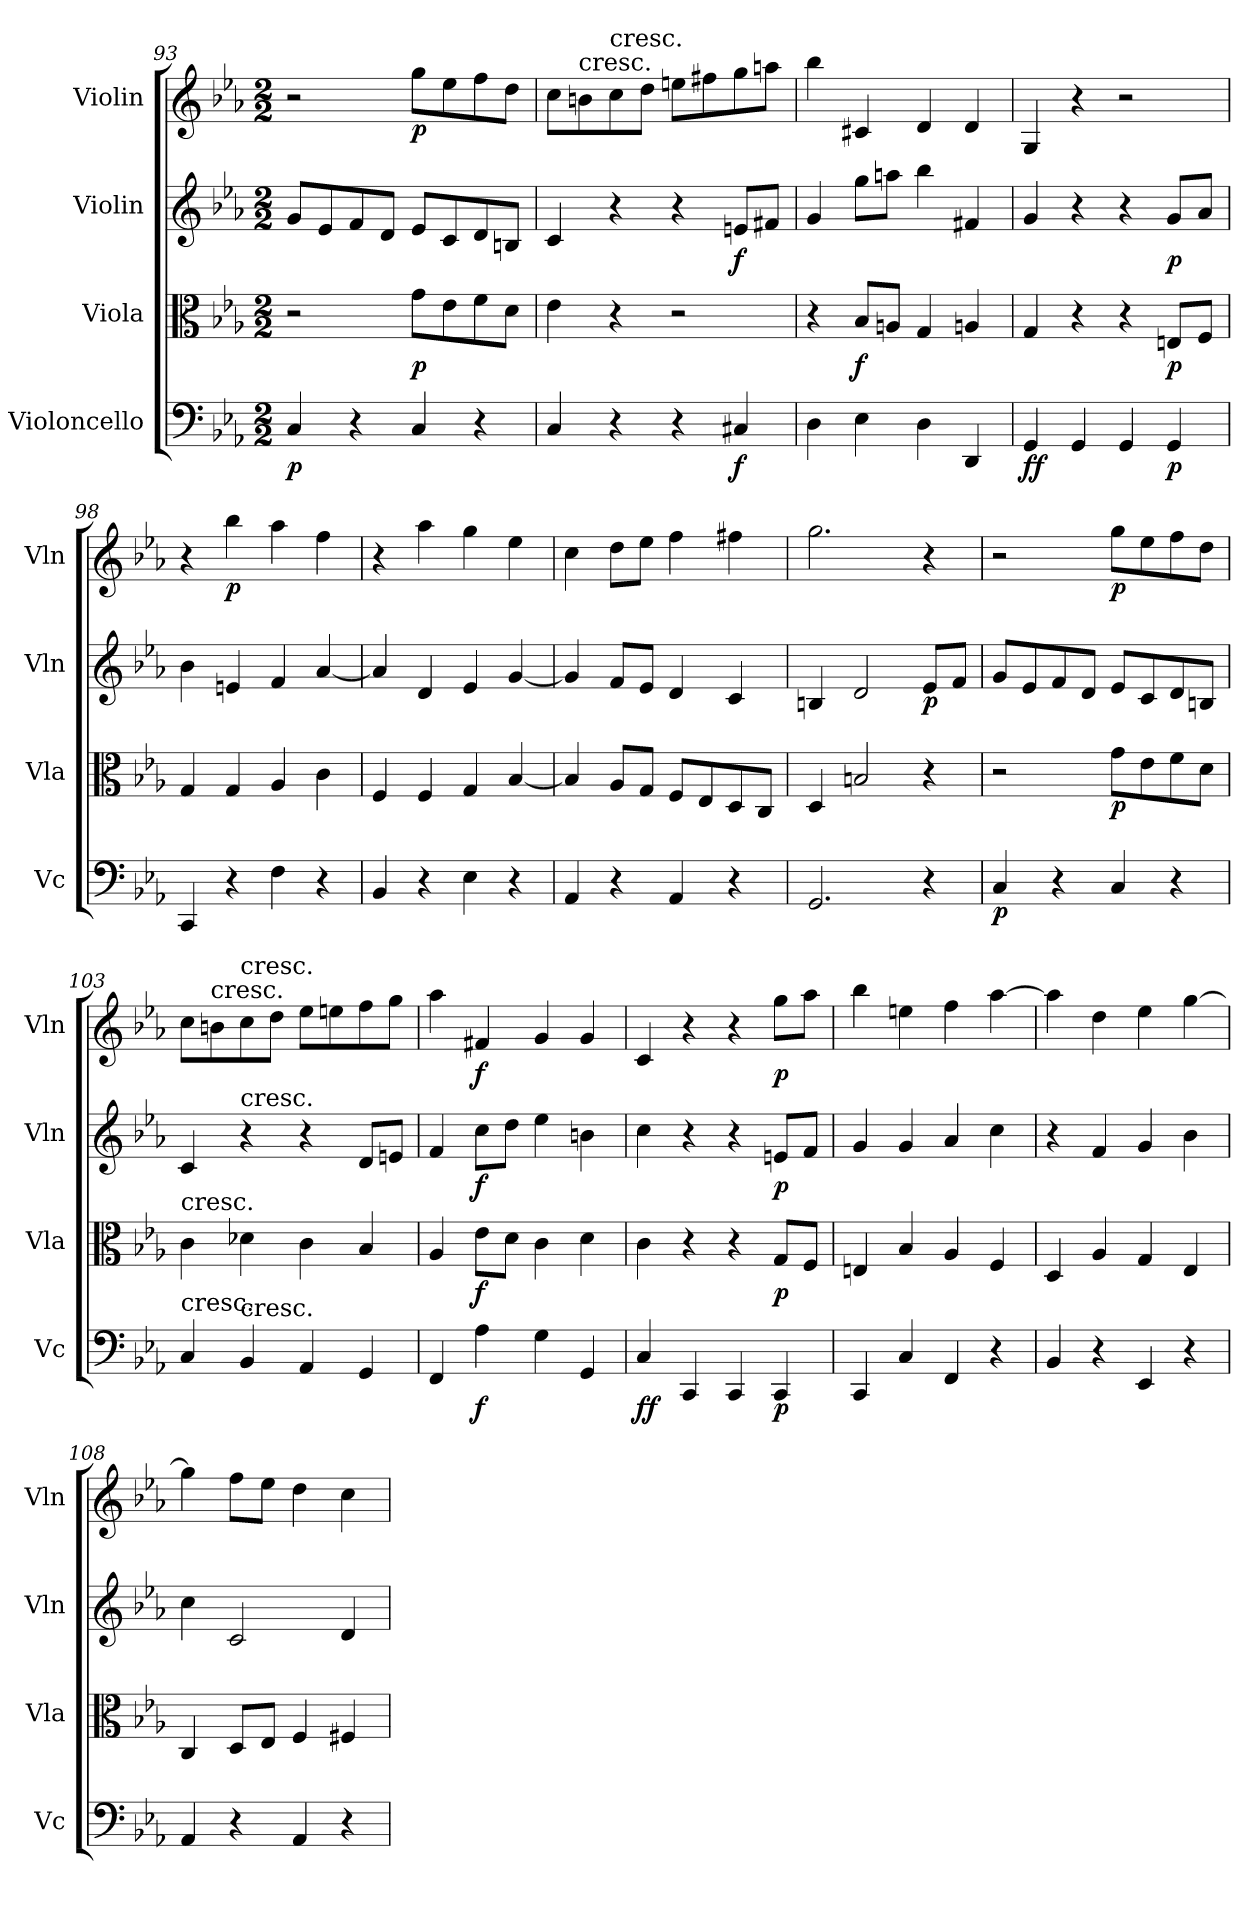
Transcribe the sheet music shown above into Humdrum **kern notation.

**kern	**dynam	**kern	**dynam	**kern	**dynam	**kern	**dynam
*part4	*part4	*part3	*part3	*part2	*part2	*part1	*part1
*staff4	*staff4	*staff3	*staff3	*staff2	*staff2	*staff1	*staff1
*I"Violoncello	*	*I"Viola	*	*I"Violin	*	*I"Violin	*
*I'Vc	*	*I'Vla	*	*I'Vln	*	*I'Vln	*
*clefF4	*	*clefC3	*	*clefG2	*	*clefG2	*
*k[b-e-a-]	*	*k[b-e-a-]	*	*k[b-e-a-]	*	*k[b-e-a-]	*
*M2/2	*	*M2/2	*	*M2/2	*	*M2/2	*
=93	=93	=93	=93	=93	=93	=93	=93
4C/	p	2r	.	8g/L	.	2r	.
.	.	.	.	8e-/	.	.	.
4r	.	.	.	8f/	.	.	.
.	.	.	.	8d/J	.	.	.
4C/	.	8g\L	p	8e-/L	.	8gg\L	p
.	.	8e-\	.	8c/	.	8ee-\	.
4r	.	8f\	.	8d/	.	8ff\	.
.	.	8d\J	.	8Bn/J	.	8dd\J	.
=94	=94	=94	=94	=94	=94	=94	=94
4C/	.	4e-\	.	4c/	.	8cc\L	.
!	!	!	!	!	!	!LO:TX:t=cresc.	!
.	.	.	.	.	.	8bn\	.
!	!	!	!	!	!	!LO:TX:t=cresc.	!
4r	.	4r	.	4r	.	8cc\	.
.	.	.	.	.	.	8dd\J	.
4r	.	2r	.	4r	.	8een\L	.
.	.	.	.	.	.	8ff#X\	.
4C#X/	f	.	.	8en/L	f	8gg\	.
.	.	.	.	8f#X/J	.	8aan\J	.
=95	=95	=95	=95	=95	=95	=95	=95
4D\	.	4r	.	4g/	.	4bb-\	.
4E-\	.	8B-/L	f	8gg\L	.	4c#X/	.
.	.	8An/J	.	8aan\J	.	.	.
4D\	.	4G/	.	4bb-\	.	4d/	.
4DD/	.	4An/	.	4f#X/	.	4d/	.
=96	=96	=96	=96	=96	=96	=96	=96
4GG/	ff	4G/	.	4g/	.	4G/	.
4GG/	.	4r	.	4r	.	4r	.
4GG/	.	4r	.	4r	.	2r	.
4GG/	p	8En/L	p	8g/L	p	.	.
.	.	8F/J	.	8a-/J	.	.	.
=98	=98	=98	=98	=98	=98	=98	=98
4CC/	.	4G/	.	4b-\	.	4r	.
4r	.	4G/	.	4en/	.	4bb-\	p
4F\	.	4A-/	.	4f/	.	4aa-\	.
4r	.	4c\	.	[4a-/	.	4ff\	.
=99	=99	=99	=99	=99	=99	=99	=99
4BB-/	.	4F/	.	4a-/]	.	4r	.
4r	.	4F/	.	4d/	.	4aa-\	.
4E-\	.	4G/	.	4e-/	.	4gg\	.
4r	.	[4B-/	.	[4g/	.	4ee-\	.
=100	=100	=100	=100	=100	=100	=100	=100
4AA-/	.	4B-/]	.	4g/]	.	4cc\	.
4r	.	8A-/L	.	8f/L	.	8dd\L	.
.	.	8G/J	.	8e-/J	.	8ee-\J	.
4AA-/	.	8F/L	.	4d/	.	4ff\	.
.	.	8E-/	.	.	.	.	.
4r	.	8D/	.	4c/	.	4ff#X\	.
.	.	8C/J	.	.	.	.	.
=101	=101	=101	=101	=101	=101	=101	=101
2.GG/	.	4D/	.	4Bn/	.	2.gg\	.
.	.	2Bn/	.	2d/	.	.	.
4r	.	4r	.	8e-/L	p	4r	.
.	.	.	.	8f/J	.	.	.
=102	=102	=102	=102	=102	=102	=102	=102
4C/	p	2r	.	8g/L	.	2r	.
.	.	.	.	8e-/	.	.	.
4r	.	.	.	8f/	.	.	.
.	.	.	.	8d/J	.	.	.
4C/	.	8g\L	p	8e-/L	.	8gg\L	p
.	.	8e-\	.	8c/	.	8ee-\	.
4r	.	8f\	.	8d/	.	8ff\	.
.	.	8d\J	.	8Bn/J	.	8dd\J	.
=103	=103	=103	=103	=103	=103	=103	=103
!	!	!LO:TX:t=cresc.	!	!	!	!	!
!LO:TX:t=cresc.	!	!	!	!	!	!	!
4C/	.	4c\	.	4c/	.	8cc\L	.
!	!	!	!	!	!	!LO:TX:t=cresc.	!
.	.	.	.	.	.	8bn\	.
!	!	!	!	!	!	!LO:TX:t=cresc.	!
!	!	!	!	!LO:TX:t=cresc.	!	!	!
!LO:TX:t=cresc.	!	!	!	!	!	!	!
4BB-/	.	4d-X\	.	4r	.	8cc\	.
.	.	.	.	.	.	8dd\J	.
4AA-/	.	4c\	.	4r	.	8ee-\L	.
.	.	.	.	.	.	8een\	.
4GG/	.	4B-/	.	8d/L	.	8ff\	.
.	.	.	.	8en/J	.	8gg\J	.
=104	=104	=104	=104	=104	=104	=104	=104
4FF/	.	4A-/	.	4f/	.	4aa-\	.
4A-\	f	8e-\L	f	8cc\L	f	4f#X/	f
.	.	8d\J	.	8dd\J	.	.	.
4G\	.	4c\	.	4ee-\	.	4g/	.
4GG/	.	4d\	.	4bn\	.	4g/	.
=105	=105	=105	=105	=105	=105	=105	=105
4C/	ff	4c\	.	4cc\	.	4c/	.
4CC/	.	4r	.	4r	.	4r	.
4CC/	.	4r	.	4r	.	4r	.
4CC/	p	8G/L	p	8en/L	p	8gg\L	p
.	.	8F/J	.	8f/J	.	8aa-\J	.
=106	=106	=106	=106	=106	=106	=106	=106
4CC/	.	4En/	.	4g/	.	4bb-\	.
4C/	.	4B-/	.	4g/	.	4een\	.
4FF/	.	4A-/	.	4a-/	.	4ff\	.
4r	.	4F/	.	4cc\	.	[4aa-\	.
=107	=107	=107	=107	=107	=107	=107	=107
4BB-/	.	4D/	.	4r	.	4aa-\]	.
4r	.	4A-/	.	4f/	.	4dd\	.
4EE-/	.	4G/	.	4g/	.	4ee-\	.
4r	.	4E-/	.	4b-\	.	[4gg\	.
=108	=108	=108	=108	=108	=108	=108	=108
4AA-/	.	4C/	.	4cc\	.	4gg\]	.
4r	.	8D/L	.	2c/	.	8ff\L	.
.	.	8E-/J	.	.	.	8ee-\J	.
4AA-/	.	4F/	.	.	.	4dd\	.
4r	.	4F#X/	.	4d/	.	4cc\	.
=	=	=	=	=	=	=	=
*-	*-	*-	*-	*-	*-	*-	*-
